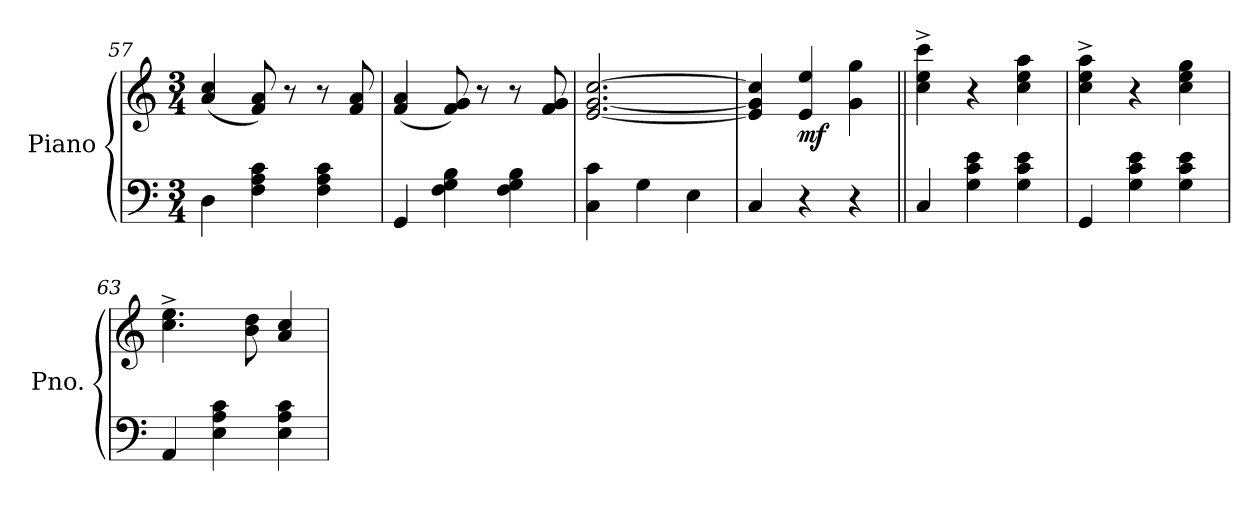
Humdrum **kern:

**kern	**kern	**dynam
*part1	*part1	*part1
*staff2	*staff1	*staff1/2
*I"Piano	*	*
*I'Pno.	*	*
!!LO:LB:g=z
*clefF4	*clefG2	*
*k[]	*k[]	*
*M3/4	*M3/4	*
=57	=57	=57
4D\	(<4a/ 4cc/	.
4F\ 4A\ 4c\	8f/ 8a/)	.
.	8r	.
4F\ 4A\ 4c\	8r	.
.	8f/ 8a/	.
=58	=58	=58
4GG/	(<4f/ 4a/	.
4F\ 4G\ 4B\	8f/ 8g/)	.
.	8r	.
4F\ 4G\ 4B\	8r	.
.	8f/ 8g/	.
=59	=59	=59
4C\ 4c\	[2.e/ [2.g/ [2.cc/	.
4G\	.	.
4E\	.	.
=60	=60	=60
4C/	4e/] 4g/] 4cc/]	.
!	!	!LO:DY:b
4r	4e/ 4ee/	mf
4r	4g\ 4gg\	.
=61||	=61||	=61||
4C/	4cc\^ 4ee\^ 4ccc\^	.
4G\ 4c\ 4e\	4r	.
4G\ 4c\ 4e\	4cc\ 4ee\ 4aa\	.
=62	=62	=62
4GG/	4cc\^ 4ee\^ 4aa\^	.
4G\ 4c\ 4e\	4r	.
4G\ 4c\ 4e\	4cc\ 4ee\ 4gg\	.
=63	=63	=63
4AA/	4.cc\^ 4.ee\^	.
4E\ 4A\ 4c\	.	.
.	8b\ 8dd\	.
4E\ 4A\ 4c\	4a/ 4cc/	.
=	=	=
*-	*-	*-
